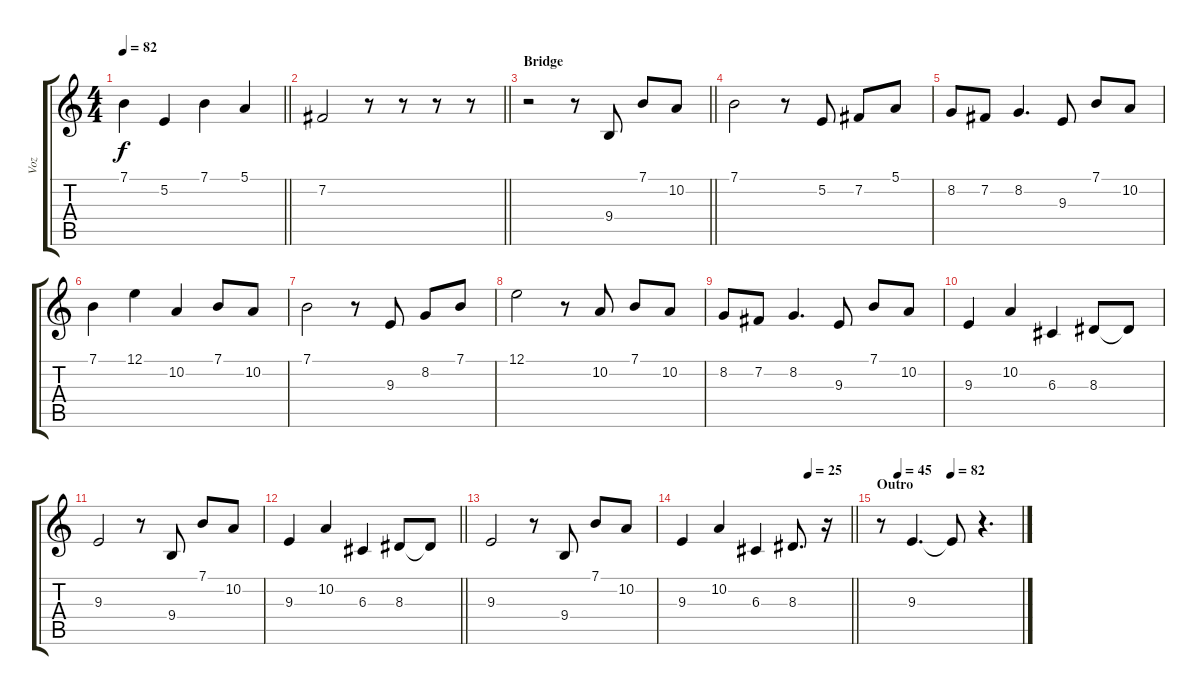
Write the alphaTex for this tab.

\track ("Voz" "Voz") {instrument flute}
\staff {score tabs}
\tuning (E4 B3 G3 D3 A2 E2) {hide}
\ts (4 4)
\tempo 82
\clef g2
\barLineRight lightlight
\ks c
7.1.4{dy f} 5.2.4 7.1.4 5.1.4 |
\barLineRight lightlight
7.2.2 r.8 r.8 r.8 r.8 |
\section ("" "Bridge")
\barLineRight lightlight
r.2 r.8 9.4.8 7.1.8 10.2.8 |
7.1.2 r.8 5.2.8 7.2.8 5.1.8 |
8.2.8 7.2.8 8.2.4{d} 9.3.8 7.1.8 10.2.8 |
7.1.4 12.1.4 10.2.4 7.1.8 10.2.8 |
7.1.2 r.8 9.3.8 8.2.8 7.1.8 |
12.1.2 r.8 10.2.8 7.1.8 10.2.8 |
8.2.8 7.2.8 8.2.4{d} 9.3.8 7.1.8 10.2.8 |
9.3.4 10.2.4 6.3.4 8.3.8 8.3{t}.8 |
9.3.2 r.8 9.4.8 7.1.8 10.2.8 |
\barLineRight lightlight
9.3.4 10.2.4 6.3.4 8.3.8 8.3{t}.8 |
9.3.2 r.8 9.4.8 7.1.8 10.2.8 |
\tempo (25 0.75)
\barLineRight lightlight
9.3.4 10.2.4 6.3.4 8.3.8{d} r.16 |
\section ("" "Outro")
\tempo (82 0.5)
\tempo (45 0.125)
r.8 9.3.4{d} 9.3{t}.8 r.4{d}
